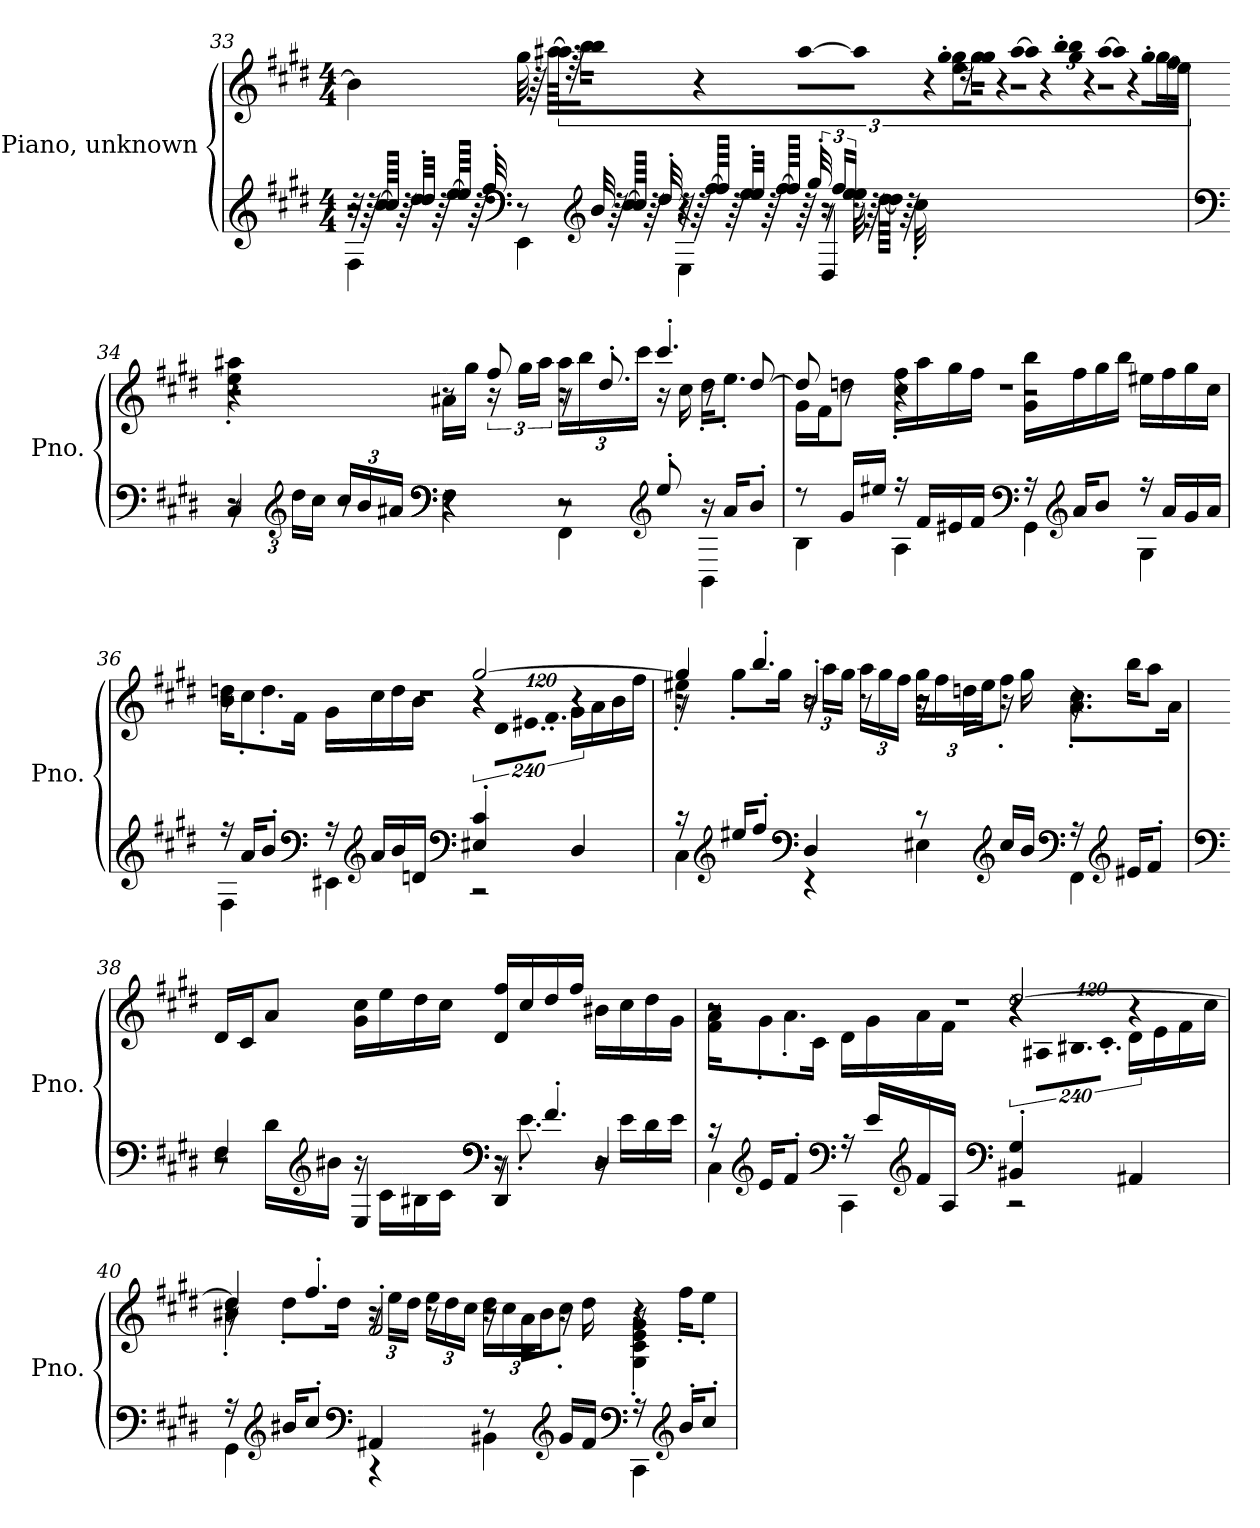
**kern	**kern
*part1	*part1
*staff2	*staff1
*I"Piano, unknown	*
*I'Pno.	*
!!LO:LB:g=z
*clefG2	*clefG2
*k[f#c#g#d#]	*k[f#c#g#d#]
*M4/4	*M4/4
=33	=33
*^	*
*	*^	*
32r	4F#\	2r	4b\]
64r	.	.	.
[64cc#/LLLL	.	.	.
64cc#/JJJJ]	.	.	.
64r	.	.	.
32dd#'/LLL	.	.	.
32dd#/JJJ	.	.	.
64r	.	.	.
[64ee/LLLL	.	.	.
64ee/JJJJ]	.	.	.
64r	.	.	.
32ff#'/	.	.	.
*clefF4	*	*	*
8r	4EE\	.	32gg#\
.	.	.	64r
.	.	.	[64aa#X\LLLL
.	.	.	96aa#\JJJJ]
.	.	.	96r
.	.	.	24bb\LL
*clefG2	*	*	*
32b/	.	.	32bb\JJk
64r	.	.	64r
[64cc#/LLLL	.	.	[64aa#\LLLL
64cc#/JJJJ]	.	.	64aa#\JJJJ]
64r	.	.	64r
32dd#'/	.	.	32gg#'\
32r	4E\	4r	24ee\ 24gg#\
64r	.	.	.
.	.	.	24r
[64ff#/LLLL	.	.	.
64ff#/JJJJ]	.	.	.
64r	.	.	.
.	.	.	24gg#\LL
32ee'/LLL	.	.	.
32ee/JJJ	.	.	32gg#\JJk
64r	.	.	64r
[64ff#/LLLL	.	.	[64aa#\LLLL
64ff#/JJJJ]	.	.	64aa#\JJJJ]
64r	.	.	64r
32gg#'/	.	.	32bb'\
24r	8r	4D#/	32gg#\ 32bb\
.	.	.	64r
24ff#/LL	.	.	.
.	.	.	[64aa#\LLLL
.	.	.	64aa#\JJJJ]
.	.	.	64r
24ee/JJ	.	.	.
.	.	.	32gg#'\KLL
*	*	*	*Xbrackettup
8r	32ee\	.	24gg#\
.	64r	.	.
.	.	.	24ff#\
.	[64dd#\LLLL	.	.
.	64dd#\JJJJ]	.	.
.	64r	.	.
.	.	.	24ee\JJ
.	32cc#'\	.	.
!!LO:LB:g=z
=34	=34	=34	=34
*clefF4	*	*	*
*	*	*	*^
*	*	*	*	*^
8r	24r	4C#/	2r	4ee\' 4aa#X\'	4r
*clefG2	*	*	*	*	*
.	24dd#\LL	.	.	.	.
.	24cc#\JJ	.	.	.	.
*Xbrackettup	*	*	*	*	*
24cc#/LL	8r	.	.	.	.
24b/	.	.	.	.	.
24a#X/JJ	.	.	.	.	.
*clefF4	*	*	*	*	*
4r	4F#\	4r	.	16a#X\LL	8r
.	.	.	.	16gg#\JJ	.
*	*	*	*	*brackettup	*
.	.	.	.	24r	8ff#/
.	.	.	.	24gg#\LL	.
.	.	.	.	24aa#\JJ	.
*	*	*	*	*Xbrackettup	*
8r	4FF#\	2r	8r	24aa#\LL	16r
.	.	.	.	24bb\	.
.	.	.	.	.	8.dd#'/
.	.	.	.	24ccc#\JJ	.
*clefG2	*	*	*	*	*
8ee'/	.	.	4.ccc#'/	16r	.
.	.	.	.	16cc#\	.
16r	4BB\	.	.	16dd#'\KL	8r
16a#/KL	.	.	.	8.ee'\J	.
8b'/J	.	.	.	.	[8dd#/
*	*v	*v	*	*	*
!!LO:LB:g=z	!!	!!
=35	=35	=35	=35	=35
8r	4B\	1r	16g#\LL	8dd#/]
.	.	.	16f#\J	.
16g#/LL	.	.	8ddn\J	8r
16ee#X/JJ	.	.	.	.
16r	4A\	.	16cc#\' 16ff#\'LL	4r
16f#/LL	.	.	16aa\	.
16e#X/	.	.	16gg#\	.
16f#/JJ	.	.	16ff#\JJ	.
*clefF4	*	*	*	*
16r	4GG#\	.	16g#\ 16bb\LL	2r
*clefG2	*	*	*	*
16a/KL	.	.	16ff#\	.
8b/J	.	.	16gg#\	.
.	.	.	16bb\JJ	.
16r	4G#\	.	16ee#X\LL	.
16a/LL	.	.	16ff#\	.
16g#/	.	.	16gg#\	.
16a/JJ	.	.	16cc#\JJ	.
!!LO:LB:g=z
=36	=36	=36	=36	=36
*	*	*	*	*^
16r	4F#\	1r	8r	2r	16b\ 16ddn\KL
16a/KL	.	.	.	.	8cc#'\
8b'/J	.	.	4.dd'\	.	.
.	.	.	.	.	16f#\Jk
*clefF4	*	*	*	*	*
16r	4EE#X\	.	.	.	16g#\LL
*clefG2	*	*	*	*	*
16a/LL	.	.	.	.	16cc#\
16b/	.	.	.	.	16dd\
16dn/JJ	.	.	.	.	16b\JJ
*clefF4	*	*	*	*	*
*	*	*	*	*	*brackettup
!	!	!	!	!	!LO:N:vis=16
4E#X/' 4c#/'	2r	.	4r	[2gg#/	1920%137r
!	!	!	!	!	!LO:N:vis=16
.	.	.	.	.	1920%137d#\LL
!	!	!	!	!	!LO:N:vis=32.
.	.	.	.	.	1920%103e#X\L
!	!	!	!	!	!LO:N:vis=32.
.	.	.	.	.	1920%103f#'\JJJ
4D#/	.	.	16g#\LL	.	4r
.	.	.	16a\	.	.
.	.	.	16b\	.	.
.	.	.	16ff#\JJ	.	.
!!LO:LB:g=z	!!	!!	!!
=37	=37	=37	=37	=37	=37
16r	4C#\	8r	16r	4gg#/]	4ee#X'\
*clefG2	*	*	*	*	*
16ee#X/KL	.	.	8gg#'\L	.	.
8ff#'/J	.	4.bb'/	.	.	.
.	.	.	16gg#\Jk	.	.
*clefF4	*	*	*	*	*
4D#/	4r	.	8r	2b'/	24r
.	.	.	.	.	24aa\LL
.	.	.	.	.	24gg#\JJ
*	*	*	*Xbrackettup	*	*
.	.	.	24aa\LL	.	8r
.	.	.	24gg#\	.	.
.	.	.	24ff#\JJ	.	.
8r	4E#X\	2r	24gg#\LL	.	16r
.	.	.	24ff#\	.	.
.	.	.	.	.	16ddn\KL
.	.	.	24ee#\JJ	.	.
*clefG2	*	*	*	*	*
16cc#/LL	.	.	16r	.	8ff#'\J
16b/JJ	.	.	16gg#\	.	.
*clefF4	*	*	*	*	*
16r	4FF#\	.	16r	4r	8.a\' 8.cc#\'L
*clefG2	*	*	*	*	*
16e#X/KL	.	.	16bb\KL	.	.
8f#'/J	.	.	8aa\J	.	.
.	.	.	.	.	16a\Jk
*v	*v	*	*	*	*
*	*v	*v	*v	*v
!!LO:PB:g=z
=38	=38
*clefF4	*
*^	*
*	*^	*
2r	8r	4F#/	16d#/LL
.	.	.	16c#/J
.	16d#\LL	.	8a/J
*clefG2	*	*	*
.	16b#X\JJ	.	.
.	16r	4E/	16g#\ 16cc#\LL
.	16c#\LL	.	16ee\
.	16B#X\	.	16dd#\
.	16c#\JJ	.	16cc#\JJ
*clefF4	*	*	*
8r	16r	4DD#/	16d#/ 16ff#/LL
.	8.e'\	.	16cc#/
4.f#'/	.	.	16dd#/
.	.	.	16ff#/JJ
.	16r	4D#/	16b#X\LL
.	16e\LL	.	16cc#\
.	16d#\	.	16dd#\
.	16e\JJ	.	16g#\JJ
*	*v	*v	*
!!LO:LB:g=z
=39	=39	=39
*	*	*^
*	*	*	*^
*	*	*	*	*^
16r	4C#\	1r	8r	2r	16f#\ 16a\KL
*clefG2	*	*	*	*	*
16e/KL	.	.	.	.	8g#'\
8f#'/J	.	.	4.a'\	.	.
.	.	.	.	.	16c#\Jk
*clefF4	*	*	*	*	*
16r	4CC#\	.	.	.	16d#\LL
16e/LL	.	.	.	.	16g#\
*clefG2	*	*	*	*	*
16f#/	.	.	.	.	16a\
16A/JJ	.	.	.	.	16f#\JJ
*clefF4	*	*	*	*	*
*	*	*	*	*	*brackettup
!	!	!	!	!	!LO:N:vis=16
4BB#X/' 4G#/'	2r	.	4r	[2dd#/	1920%137r
!	!	!	!	!	!LO:N:vis=16
.	.	.	.	.	1920%137A#X\LL
!	!	!	!	!	!LO:N:vis=32.
.	.	.	.	.	1920%103B#X\L
!	!	!	!	!	!LO:N:vis=32.
.	.	.	.	.	1920%103c#'\JJJ
4AA#X/	.	.	16d#\LL	.	4r
.	.	.	16e\	.	.
.	.	.	16f#\	.	.
.	.	.	16cc#\JJ	.	.
!!LO:LB:g=z	!!	!!	!!
=40	=40	=40	=40	=40	=40
16r	4GG#\	8r	16r	4dd#/]	4b#X'\
*clefG2	*	*	*	*	*
16b#X/KL	.	.	8dd#'\L	.	.
8cc#'/J	.	4.ff#'/	.	.	.
.	.	.	16dd#\Jk	.	.
*clefF4	*	*	*	*	*
4AA#X/	4r	.	8r	2f#'/	24r
.	.	.	.	.	24ee\LL
.	.	.	.	.	24dd#\JJ
*	*	*	*Xbrackettup	*	*
.	.	.	24ee\LL	.	8r
.	.	.	24dd#\	.	.
.	.	.	24cc#\JJ	.	.
8r	4BB#X\	2r	24dd#\LL	.	16r
.	.	.	24cc#\	.	.
.	.	.	.	.	16a\KL
.	.	.	24b#\JJ	.	.
*clefG2	*	*	*	*	*
16g#/LL	.	.	16r	.	8cc#'\J
16f#/JJ	.	.	16dd#\	.	.
*clefF4	*	*	*	*	*
16r	4CC#\	.	16r	4r	4G#\' 4c#\' 4e\' 4g#\'
*clefG2	*	*	*	*	*
16b#'/KL	.	.	16ff#'\KL	.	.
8cc#'/J	.	.	8ee'\J	.	.
*v	*v	*	*	*	*
*	*v	*v	*v	*v
=	=
*-	*-
